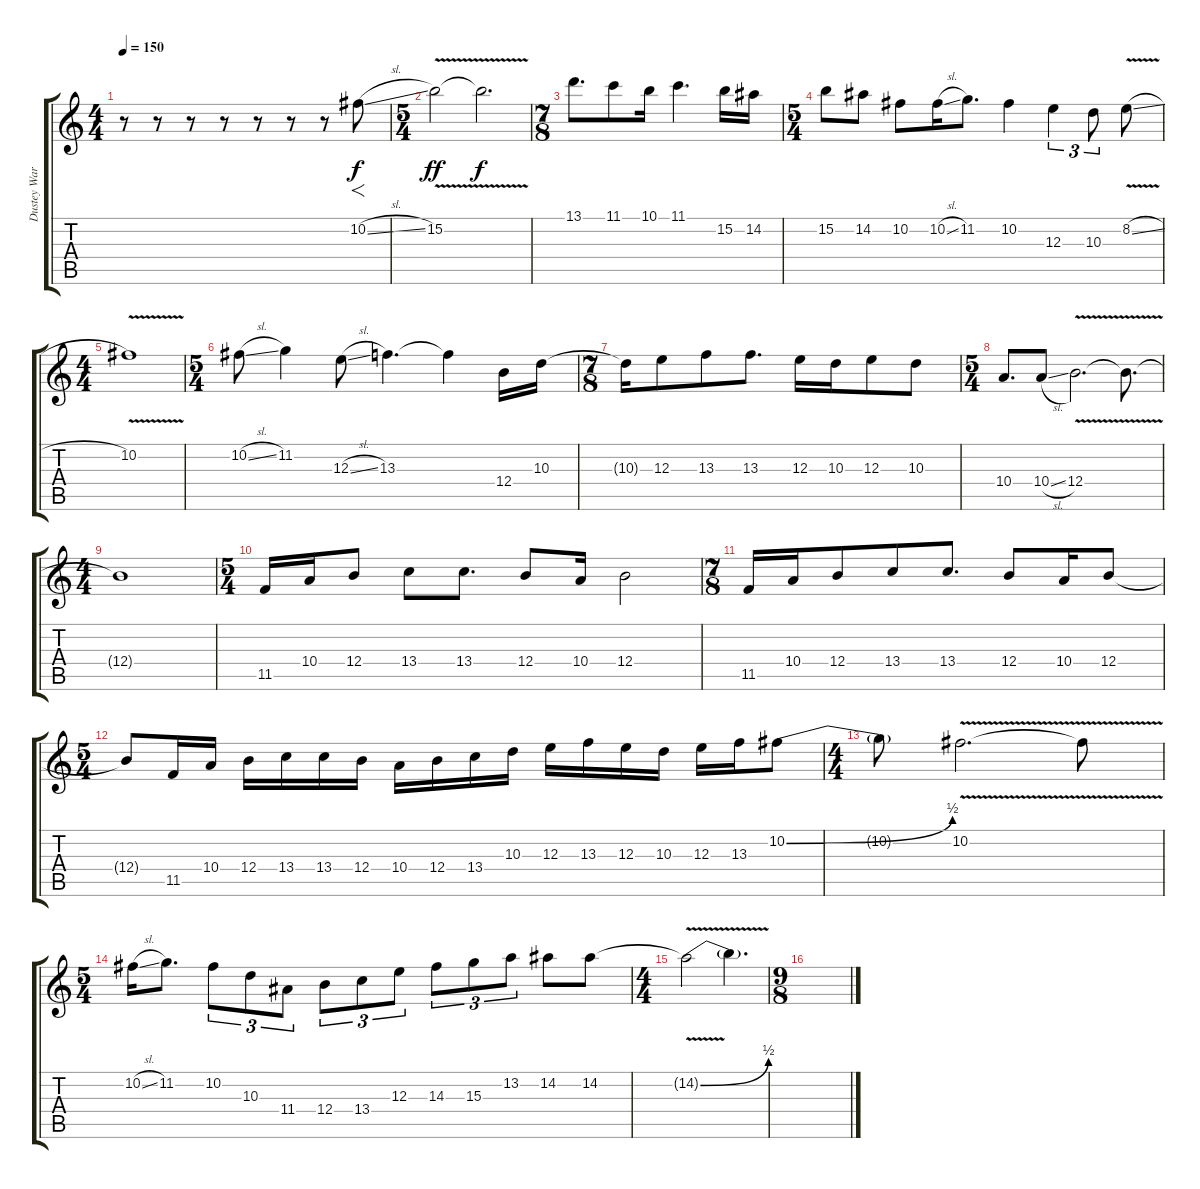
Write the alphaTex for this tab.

\track ("Dustey Warring" "Dustey War") {instrument distortionguitar}
\staff {score tabs}
\tuning (Db4 Ab3 E3 B2 Gb2 Db2) {hide}
\ts (4 4)
\tempo 150
\clef g2
\ks c
r.8{dy f} r.8 r.8 r.8 r.8 r.8 r.8 10.2{sl}.8{f} |
\ts (5 4)
15.2{v}.2{dy ff} 15.2{t}.2{d dy f} |
\ts (7 8)
13.1.8{d} 11.1.8 10.1.16 11.1.4{d} 15.2.16 14.2.16 |
\ts (5 4)
15.2.8 14.2.8 10.2.8 10.2{sl}.16 11.2.8{d} 10.2.4 12.3.4{tu (3 2)} 10.3.8{tu (3 2)} 8.2{v sl}.8 |
\ts (4 4)
10.2{v}.1 |
\ts (5 4)
10.2{sl}.8 11.2.4 12.3{sl}.8 13.3.4{d} 13.3{t}.4 12.4.16 10.3.16 |
\ts (7 8)
10.3{t}.16 12.3.8 13.3.8 13.3.8{d} 12.3.16 10.3.16 12.3.8 10.3.8 |
\ts (5 4)
10.4.8{d} 10.4{sl}.8 12.4{v}.2{d} 12.4{t}.8{d} |
\ts (4 4)
12.4{t}.1 |
\ts (5 4)
11.5.16 10.4.16 12.4.8 13.4.8 13.4.8{d} 12.4.8 10.4.16 12.4.2 |
\ts (7 8)
11.5.16 10.4.16 12.4.8 13.4.8 13.4.8{d} 12.4.8 10.4.16 12.4.8 |
\ts (5 4)
12.4{t}.8 11.5.16 10.4.16 12.4.16 13.4.16 13.4.16 12.4.16 10.4.16 12.4.16 13.4.16 10.3.16 12.3.16 13.3.16 12.3.16 10.3.16 12.3.16 13.3.16 10.2{be (bend 0 0 60 2)}.8 |
\ts (4 4)
10.2{t}.8 10.2{v}.2{d} 10.2{t}.8 |
\ts (5 4)
10.2{sl}.16 11.2.8{d} 10.2.8{tu (3 2)} 10.3.8{tu (3 2)} 11.4.8{tu (3 2)} 12.4.8{tu (3 2)} 13.4.8{tu (3 2)} 12.3.8{tu (3 2)} 14.3.8{tu (3 2)} 15.3.8{tu (3 2)} 13.2.8{tu (3 2)} 14.2.8 14.2.8 |
\ts (4 4)
14.2{be (bend 0 0 60 2) v t}.2 14.2{t}.4{d} |
\ts (9 8)
